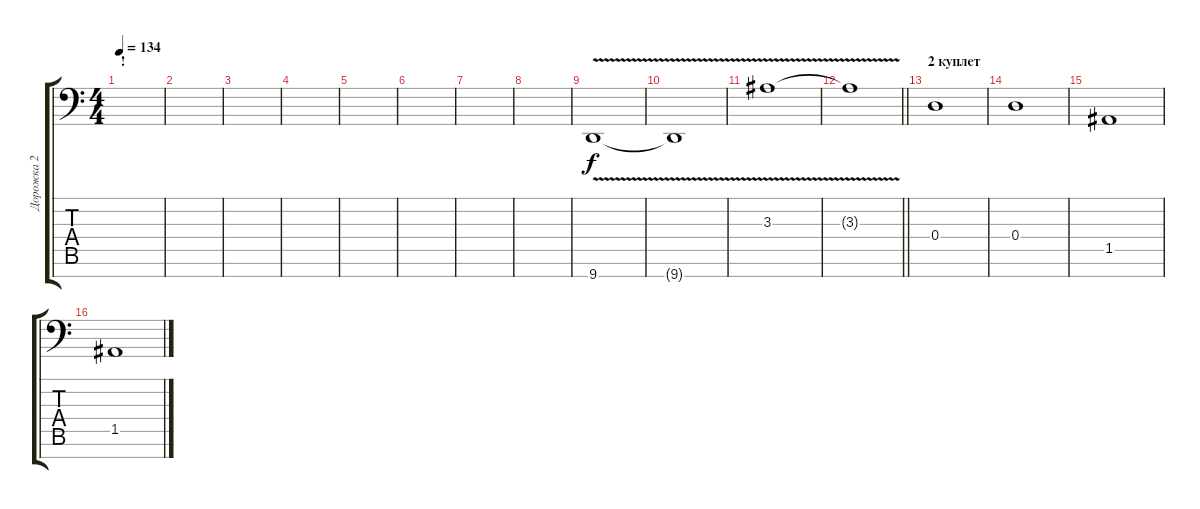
\track ("Дорожка 2" "Дорожка 2") {instrument synthstrings2}
\staff {score tabs}
\tuning (E4 B3 G3 D3 A2 E2 F1) {hide}
\ts (4 4)
\section ("" "!")
\tempo 134
\clef f4
\ks c
|
|
|
|
|
|
|
|
9.7{v}.1 |
9.7{t}.1 |
3.3{v}.1{balance 16} |
\barLineRight lightlight
3.3{t}.1{balance 0} |
\section ("" "2 куплет")
0.4.1 |
0.4.1 |
1.5.1 |
1.5.1
